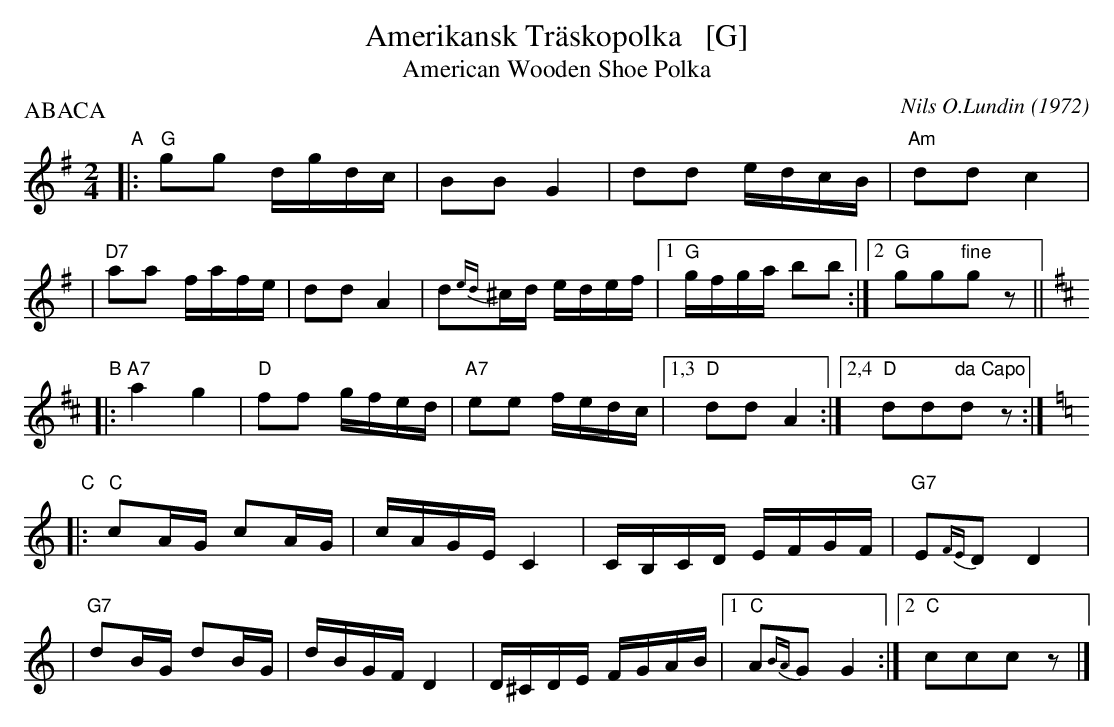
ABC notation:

X:1
T: Amerikansk Tr\"askopolka   [G]
T: American Wooden Shoe Polka
C: Nils O.Lundin (1972)
P: ABACA
M: 2/4
L: 1/16
K: G
"A"\
|: "G"g2g2 dgdc | B2B2 G4 | d2d2 edcB | "Am"d2d2 c4 |
| "D7"a2a2 fafe | d2d2 A4 | d2{ed}^cd edef |1 "G"gfga b2b2 :|2 "G"g2g2"fine"g2z2  ||
K:D
"B"\
|: "A7"a4 g4 | "D"f2f2 gfed | "A7"e2e2 fedc |1,3 "D"d2d2 A4 :|2,4 "D"d2d2"da Capo"d2z2 :|
K: C
"C"\
|: "C"c2AG c2AG | cAGE C4 | CB,CD EFGF | "G7"E2{FE}D2 D4 |
| "G7"d2BG d2BG | dBGF D4 | D^CDE FGAB |1 "C"A2{BA}G2 G4 :|2 "C"c2c2c2z2 |]
